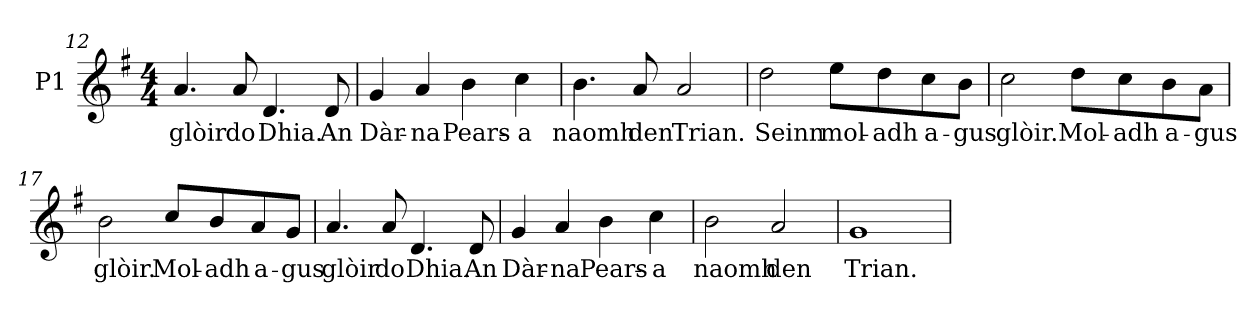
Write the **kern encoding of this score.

**kern	**text
*part1	*part1
*staff1	*staff1
*I"P1	*
!!LO:LB:g=z
*clefG2	*
*k[f#]	*
*G:	*
*M4/4	*
=12	=12
!	!LO:LY:b:color=#000000
4.ai/	glòir
!	!LO:LY:b:color=#000000
8ai/	do
!	!LO:LY:b:color=#000000
4.di/	Dhia.
!	!LO:LY:b:color=#000000
8di/	An
=13	=13
!	!LO:LY:b:color=#000000
4gi/	Dàr-
!	!LO:LY:b:color=#000000
4ai/	-na
!	!LO:LY:b:color=#000000
4bi\	Pears-
!	!LO:LY:b:color=#000000
4cci\	-a
=14	=14
!	!LO:LY:b:color=#000000
4.bi\	naomh
!	!LO:LY:b:color=#000000
8ai/	den
!	!LO:LY:b:color=#000000
2ai/	Trian.
=15	=15
!	!LO:LY:b:color=#000000
2ddi\	Seinn
!	!LO:LY:b:color=#000000
8eei\L	mol-
!	!LO:LY:b:color=#000000
8ddi\	-adh
!	!LO:LY:b:color=#000000
8cci\	a-
!	!LO:LY:b:color=#000000
8bi\J	-gus
!!LO:LB:g=z
=16	=16
!	!LO:LY:b:color=#000000
2cci\	glòir.
!	!LO:LY:b:color=#000000
8ddi\L	Mol-
!	!LO:LY:b:color=#000000
8cci\	-adh
!	!LO:LY:b:color=#000000
8bi\	a-
!	!LO:LY:b:color=#000000
8ai\J	-gus
=17	=17
!	!LO:LY:b:color=#000000
2bi\	glòir.
!	!LO:LY:b:color=#000000
8cci/L	Mol-
!	!LO:LY:b:color=#000000
8bi/	-adh
!	!LO:LY:b:color=#000000
8ai/	a-
!	!LO:LY:b:color=#000000
8gi/J	-gus
=18	=18
!	!LO:LY:b:color=#000000
4.ai/	glòir
!	!LO:LY:b:color=#000000
8ai/	do
!	!LO:LY:b:color=#000000
4.di/	Dhia.
!	!LO:LY:b:color=#000000
8di/	An
!!LO:LB:g=z
=19	=19
!	!LO:LY:b:color=#000000
4gi/	Dàr-
!	!LO:LY:b:color=#000000
4ai/	-na
!	!LO:LY:b:color=#000000
4bi\	Pears-
!	!LO:LY:b:color=#000000
4cci\	-a
=20	=20
!	!LO:LY:b:color=#000000
2bi\	naomh
!	!LO:LY:b:color=#000000
2ai/	den
=21	=21
!	!LO:LY:b:color=#000000
1gi	Trian.
=	=
*-	*-
